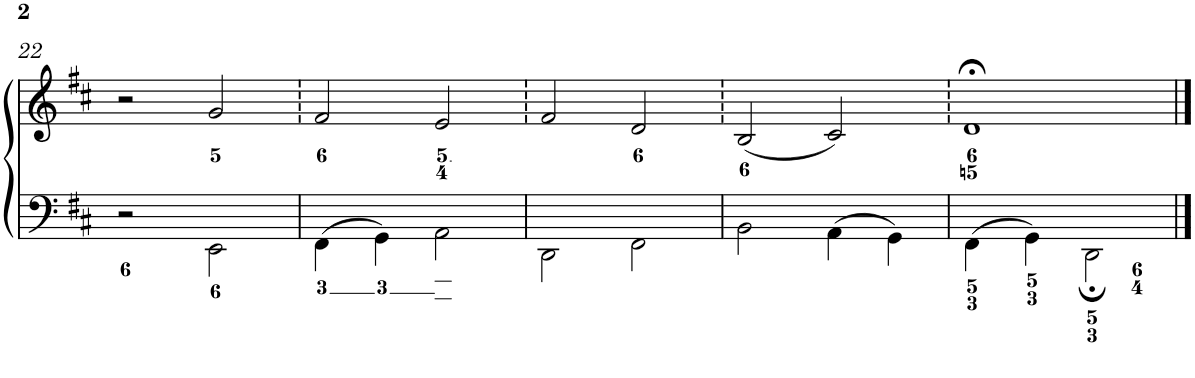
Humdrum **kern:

**kern	**kern
*part1	*part1
*staff2	*staff1
*I"Piano	*
*I'Pno.	*
!!LO:PB:g=z
*clefF4	*clefG2
*k[f#c#]	*k[f#c#]
*D:	*D:
*M4/4	*M4/4
*met(c)	*met(c)
=22	=22
2r	2r
2EE\	2g/
=23	=23
4FF#\	2f#/
4GG\	.
2AA\	2e/
=24	=24
2DD\	2f#/
2FF#\	2d/
=25	=25
2BB\	(2B/
4AA\	2c#/)
4GG\	.
=26	=26
4FF#\	1d;<
4GG\	.
2DD;\	.
==	==
*-	*-
